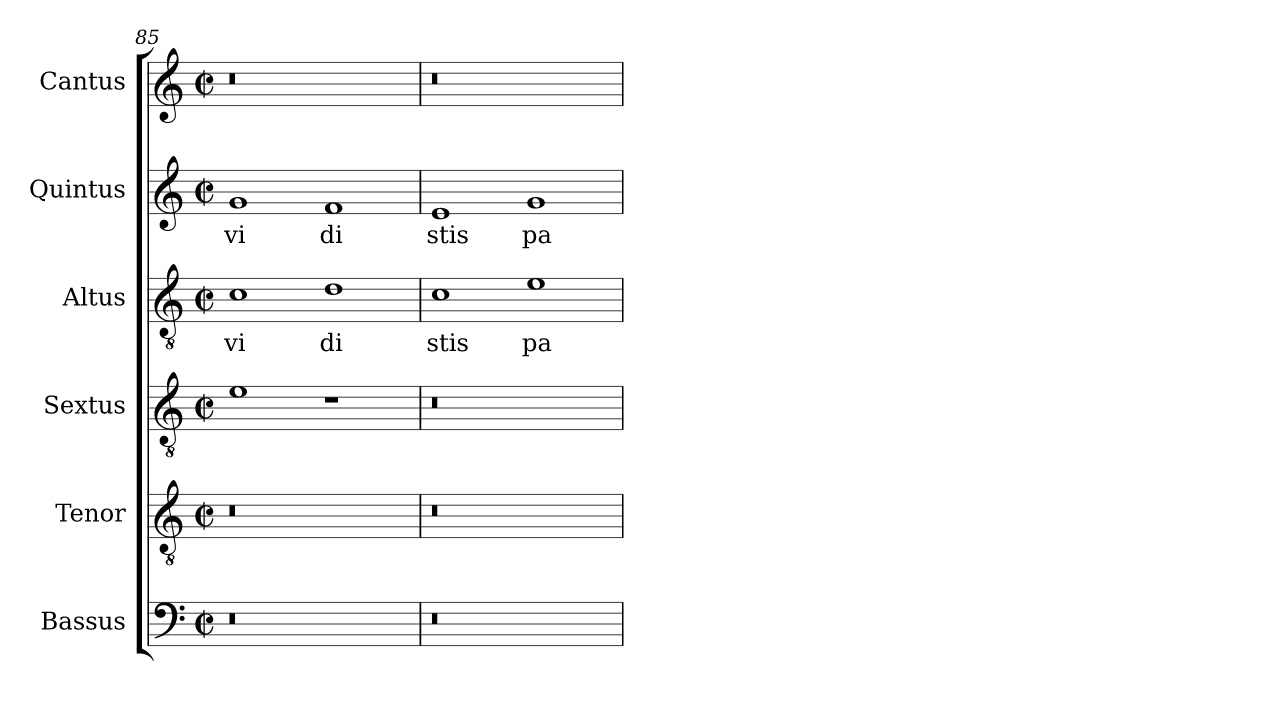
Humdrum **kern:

**kern	**kern	**kern	**kern	**text	**kern	**text	**kern
*part6	*part5	*part4	*part3	*part3	*part2	*part2	*part1
*staff6	*staff5	*staff4	*staff3	*staff3	*staff2	*staff2	*staff1
*I"Bassus	*I"Tenor	*I"Sextus	*I"Altus	*	*I"Quintus	*	*I"Cantus
*clefF4	*clefGv2	*clefGv2	*clefGv2	*	*clefG2	*	*clefG2
*M2/2	*M2/2	*M2/2	*M2/2	*	*M2/2	*	*M2/2
*met(c|)	*met(c|)	*met(c|)	*met(c|)	*	*met(c|)	*	*met(c|)
=85	=85	=85	=85	=85	=85	=85	=85
!	!	!	!	!LO:LY:b:cj	!	!LO:LY:b:cj	!
0r	0r	1e	1c	vi	1g	vi	0r
!	!	!	!	!LO:LY:b:cj	!	!LO:LY:b:cj	!
.	.	1r	1d	di	1f	di	.
!!LO:LB:g=z
=86	=86	=86	=86	=86	=86	=86	=86
!	!	!	!	!LO:LY:b:cj	!	!LO:LY:b:cj	!
0r	0r	0r	1c	stis	1e	stis	0r
!	!	!	!	!LO:LY:b:cj	!	!LO:LY:b:cj	!
.	.	.	1e	pa-	1g	pa	.
=	=	=	=	=	=	=	=
*-	*-	*-	*-	*-	*-	*-	*-
